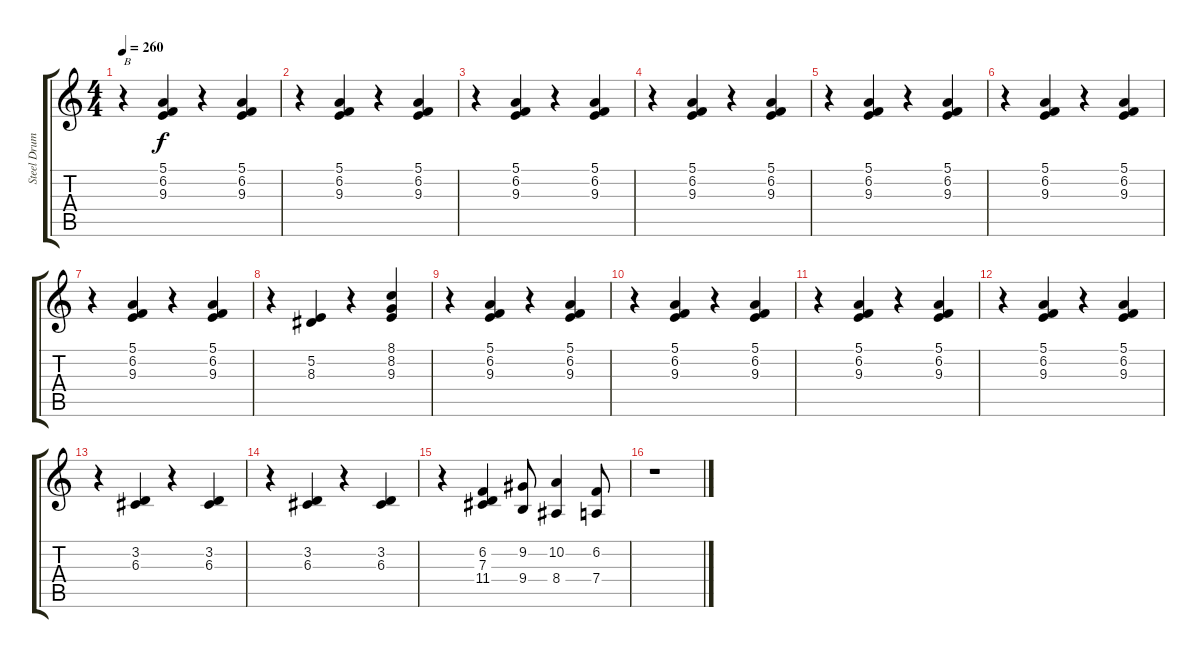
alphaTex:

\track ("Steel Drum" "Steel Drum") {instrument steeldrums}
\staff {score tabs}
\tuning (E4 B3 G3 D3 A2 E2) {hide}
\ts (4 4)
\tempo 260
\clef g2
\ks c
r.4{txt "B" dy f} (5.1 6.2 9.3).4 r.4 (5.1 6.2 9.3).4 |
r.4 (5.1 6.2 9.3).4 r.4 (5.1 6.2 9.3).4 |
r.4 (5.1 6.2 9.3).4 r.4 (5.1 6.2 9.3).4 |
r.4 (5.1 6.2 9.3).4 r.4 (5.1 6.2 9.3).4 |
r.4 (5.1 6.2 9.3).4 r.4 (5.1 6.2 9.3).4 |
r.4 (5.1 6.2 9.3).4 r.4 (5.1 6.2 9.3).4 |
r.4 (5.1 6.2 9.3).4 r.4 (5.1 6.2 9.3).4 |
r.4 (5.2 8.3).4 r.4 (8.1 8.2 9.3).4 |
r.4 (5.1 6.2 9.3).4 r.4 (5.1 6.2 9.3).4 |
r.4 (5.1 6.2 9.3).4 r.4 (5.1 6.2 9.3).4 |
r.4 (5.1 6.2 9.3).4 r.4 (5.1 6.2 9.3).4 |
r.4 (5.1 6.2 9.3).4 r.4 (5.1 6.2 9.3).4 |
r.4 (3.2 6.3).4 r.4 (3.2 6.3).4 |
r.4 (3.2 6.3).4 r.4 (3.2 6.3).4 |
r.4 (6.2 7.3 11.4).4 (9.2 9.4).8 (10.2 8.4).4 (6.2 7.4).8 |
r.1
